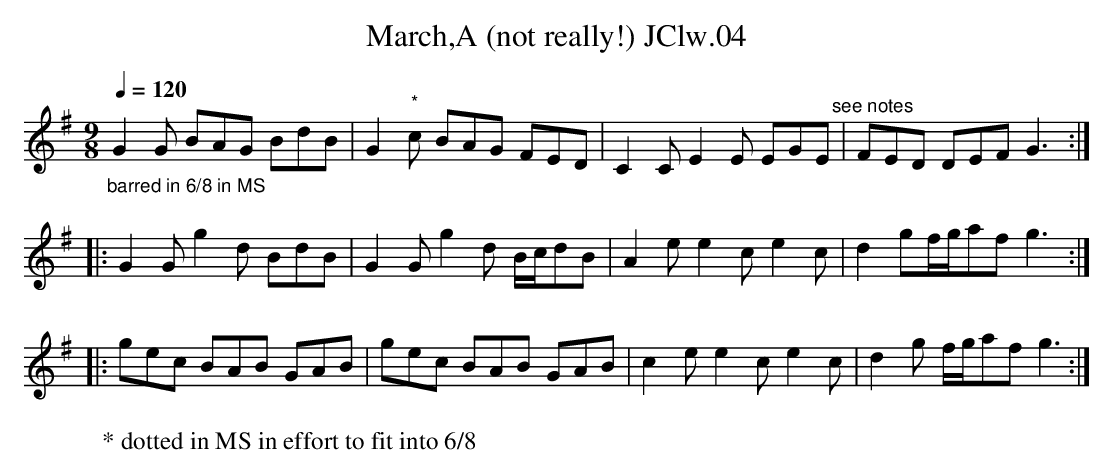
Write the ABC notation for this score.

X:1
T:March,A (not really!) JClw.04
M:9/8
L:1/8
Q:1/4=120
K:G major
"_barred in 6/8 in MS"
G2G BAG BdB|G2"*"c BAG FED| C2C E2E EGE"^see notes"| FED DEF G3:|!
|:G2Gg2d BdB|G2G g2d B/2c/2dB|A2e e2c e2c|d2gf/2g/2af g3:|!
|:gec BAB GAB|gec BAB GAB|c2e e2c e2c|d2g f/2g/2af g3:|
W:* dotted in MS in effort to fit into 6/8
